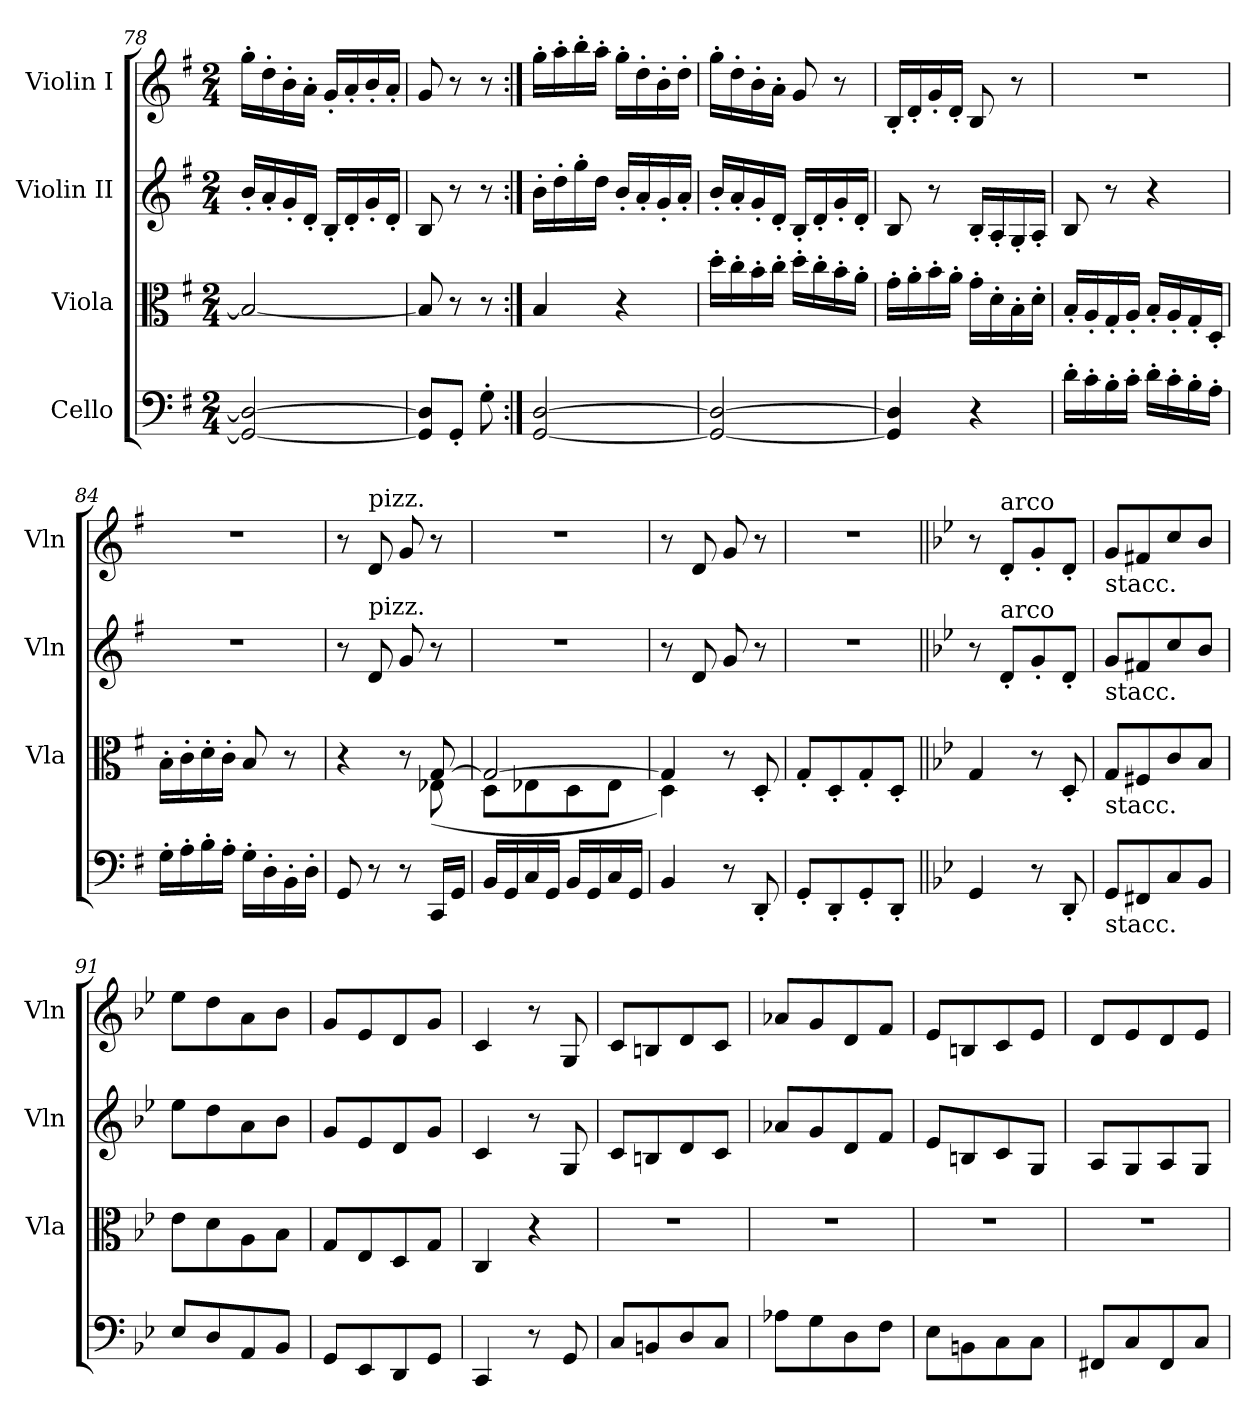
**kern	**kern	**kern	**kern
*part4	*part3	*part2	*part1
*staff4	*staff3	*staff2	*staff1
*I"Cello	*I"Viola	*I"Violin II	*I"Violin I
*	*I'Vla	*I'Vln	*I'Vln
*clefF4	*clefC3	*clefG2	*clefG2
*k[f#]	*k[f#]	*k[f#]	*k[f#]
*M2/4	*M2/4	*M2/4	*M2/4
=78	=78	=78	=78
2GG/_ 2D/_	2B/_	16b'/LL	16gg'\LL
.	.	16a'/	16dd'\
.	.	16g'/	16b'\
.	.	16d'/JJ	16a'\JJ
.	.	16B'/LL	16g'/LL
.	.	16d'/	16a'/
.	.	16g'/	16b'/
.	.	16d'/JJ	16a'/JJ
=79	=79	=79	=79
8GG/] 8D/]L	8B/]	8B/	8g/
8GG'/J	8r	8r	8r
8G'\	8r	8r	8r
=80:|!	=80:|!	=80:|!	=80:|!
[2GG/ [2D/	4B/	16b'\LL	16gg'\LL
.	.	16dd'\	16aa'\
.	.	16gg'\	16bb'\
.	.	16dd\JJ	16aa'\JJ
.	4r	16b'/LL	16gg'\LL
.	.	16a'/	16dd'\
.	.	16g'/	16b'\
.	.	16a'/JJ	16dd'\JJ
=81	=81	=81	=81
2GG/_ 2D/_	16dd'\LL	16b'/LL	16gg'\LL
.	16cc'\	16a'/	16dd'\
.	16b'\	16g'/	16b'\
.	16cc'\JJ	16d'/JJ	16a'\JJ
.	16dd'\LL	16B'/LL	8g/
.	16cc'\	16d'/	.
.	16b'\	16g'/	8r
.	16a'\JJ	16d'/JJ	.
!!LO:LB:g=z
=82	=82	=82	=82
4GG/] 4D/]	16g'\LL	8B/	16B'/LL
.	16a'\	.	16d'/
.	16b'\	8r	16g'/
.	16a'\JJ	.	16d'/JJ
4r	16g'\LL	16B'/LL	8B/
.	16d'\	16A'/	.
.	16B'\	16G'/	8r
.	16d'\JJ	16A'/JJ	.
=83	=83	=83	=83
16d'\LL	16B'/LL	8B/	2r
16c'\	16A'/	.	.
16B'\	16G'/	8r	.
16c'\JJ	16A'/JJ	.	.
16d'\LL	16B'/LL	4r	.
16c'\	16A'/	.	.
16B'\	16G'/	.	.
16A'\JJ	16D'/JJ	.	.
=84	=84	=84	=84
16G'\LL	16B'\LL	2r	2r
16A'\	16c'\	.	.
16B'\	16d'\	.	.
16A'\JJ	16c'\JJ	.	.
16G'\LL	8B/	.	.
16D'\	.	.	.
16BB'\	8r	.	.
16D'\JJ	.	.	.
=85	=85	=85	=85
*	*^	*	*
8GG/	4r	4.ryy	8r	8r
!	!	!	!	!LO:TX:a:t=pizz.
!	!	!	!LO:TX:a:t=pizz.	!
8r	.	.	8d/	8d/
8r	8r	.	8g/	8g/
16CC/LL	[8G/	(<8E-X\	8r	8r
16GG/JJ	.	.	.	.
=86	=86	=86	=86	=86
16BB/LL	2G/_	8D\L	2r	2r
16GG/	.	.	.	.
16C/	.	8E-X\	.	.
16GG/JJ	.	.	.	.
16BB/LL	.	8D\	.	.
16GG/	.	.	.	.
16C/	.	8E-\J	.	.
16GG/JJ	.	.	.	.
=87	=87	=87	=87	=87
4BB/	4G/]	4D\)	8r	8r
.	.	.	8d/	8d/
8r	8r	4ryy	8g/	8g/
8DD'/	8D'/	.	8r	8r
*	*v	*v	*	*
=88	=88	=88	=88
8GG'/L	8G'/L	2r	2r
8DD'/	8D'/	.	.
8GG'/	8G'/	.	.
8DD'/J	8D'/J	.	.
=89||	=89||	=89||	=89||
*k[b-e-]	*k[b-e-]	*k[b-e-]	*k[b-e-]
4GG/	4G/	8r	8r
!	!	!	!LO:TX:a:t=arco
!	!	!LO:TX:a:t=arco	!
.	.	8d'/L	8d'/L
8r	8r	8g'/	8g'/
8DD'/	8D'/	8d'/J	8d'/J
=90	=90	=90	=90
!	!	!	!LO:TX:b:t=stacc.
!	!	!LO:TX:b:t=stacc.	!
!	!LO:TX:b:t=stacc.	!	!
!LO:TX:b:t=stacc.	!	!	!
8GG/L	8G/L	8g/L	8g/L
8FF#X/	8F#X/	8f#X/	8f#X/
8C/	8c/	8cc/	8cc/
8BB-/J	8B-/J	8b-/J	8b-/J
=91	=91	=91	=91
8E-/L	8e-\L	8ee-\L	8ee-\L
8D/	8d\	8dd\	8dd\
8AA/	8A\	8a\	8a\
8BB-/J	8B-\J	8b-\J	8b-\J
=92	=92	=92	=92
8GG/L	8G/L	8g/L	8g/L
8EE-/	8E-/	8e-/	8e-/
8DD/	8D/	8d/	8d/
8GG/J	8G/J	8g/J	8g/J
=93	=93	=93	=93
4CC/	4C/	4c/	4c/
8r	4r	8r	8r
8GG/	.	8G/	8G/
=94	=94	=94	=94
8C/L	2r	8c/L	8c/L
8BBn/	.	8Bn/	8Bn/
8D/	.	8d/	8d/
8C/J	.	8c/J	8c/J
!!LO:LB:g=z
=95	=95	=95	=95
8A-X\L	2r	8a-X/L	8a-X/L
8G\	.	8g/	8g/
8D\	.	8d/	8d/
8F\J	.	8f/J	8f/J
=96	=96	=96	=96
8E-\L	2r	8e-/L	8e-/L
8BBn\	.	8Bn/	8Bn/
8C\	.	8c/	8c/
8C\J	.	8G/J	8e-/J
=97	=97	=97	=97
8FF#X/L	2r	8A/L	8d/L
8C/	.	8G/	8e-/
8FF#/	.	8A/	8d/
8C/J	.	8G/J	8e-/J
=	=	=	=
*-	*-	*-	*-
